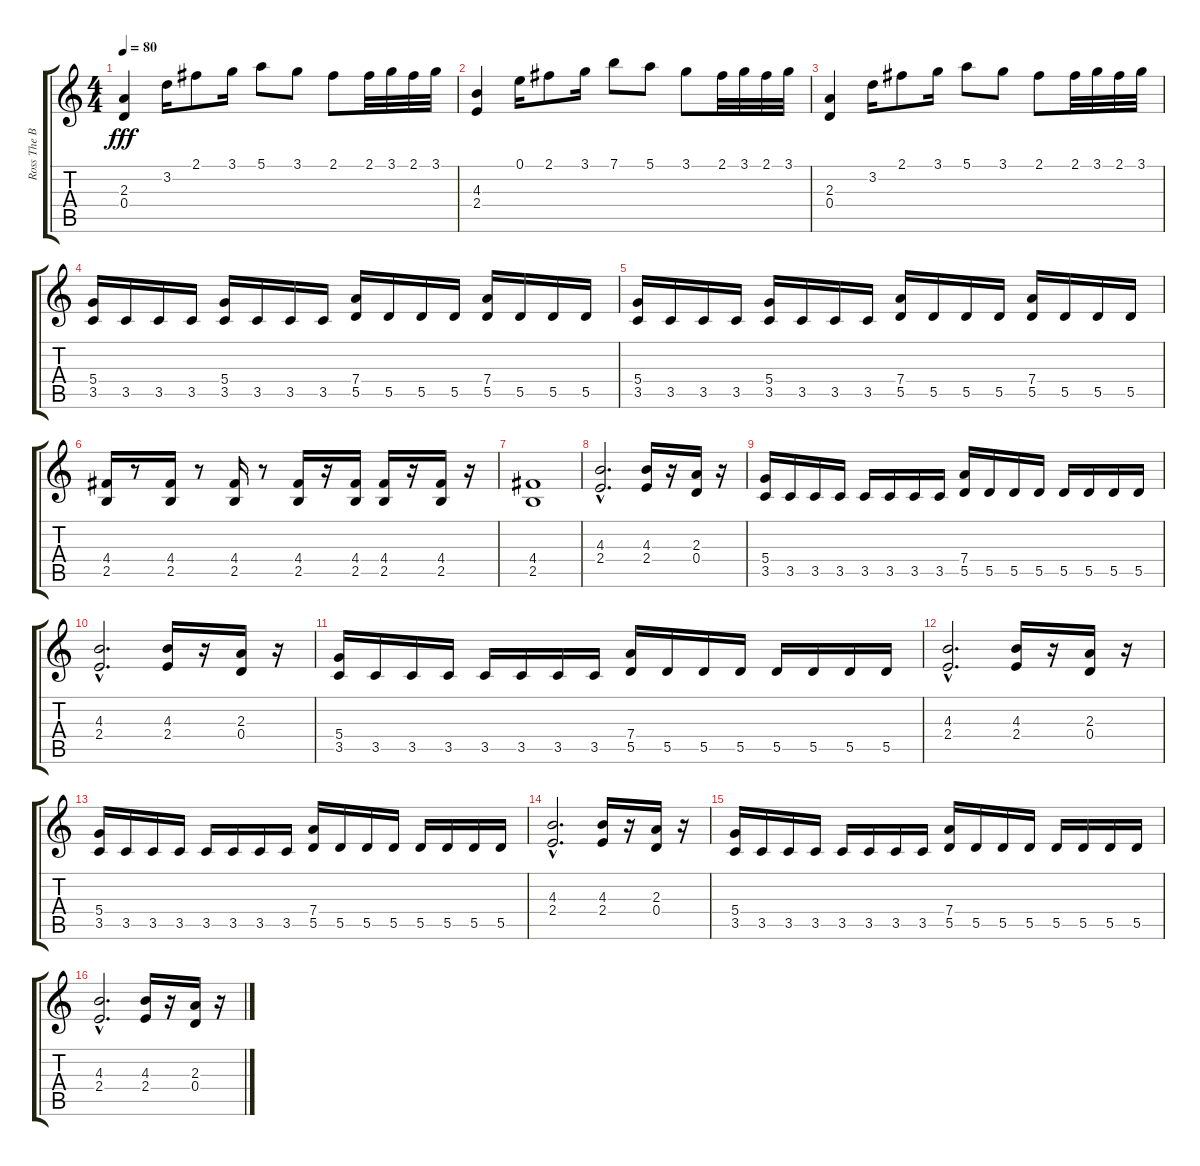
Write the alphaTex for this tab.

\track ("Ross The Boss" "Ross The B") {instrument distortionguitar}
\staff {score tabs}
\tuning (E4 B3 G3 D3 A2 E2) {hide}
\ts (4 4)
\tempo 80
\clef g2
\ks c
(2.3 0.4).4{dy fff} 3.2.16 2.1.8 3.1.16 5.1.8 3.1.8 2.1.8 2.1.32 3.1.32 2.1.32 3.1.32 |
(4.3 2.4).4 0.1.16 2.1.8 3.1.16 7.1.8 5.1.8 3.1.8 2.1.32 3.1.32 2.1.32 3.1.32 |
(2.3 0.4).4 3.2.16 2.1.8 3.1.16 5.1.8 3.1.8 2.1.8 2.1.32 3.1.32 2.1.32 3.1.32 |
(5.4 3.5).16 3.5.16 3.5.16 3.5.16 (5.4 3.5).16 3.5.16 3.5.16 3.5.16 (7.4 5.5).16 5.5.16 5.5.16 5.5.16 (7.4 5.5).16 5.5.16 5.5.16 5.5.16 |
(5.4 3.5).16 3.5.16 3.5.16 3.5.16 (5.4 3.5).16 3.5.16 3.5.16 3.5.16 (7.4 5.5).16 5.5.16 5.5.16 5.5.16 (7.4 5.5).16 5.5.16 5.5.16 5.5.16 |
(4.4 2.5).16 r.8 (4.4 2.5).16 r.8 (4.4 2.5).16 r.8 (4.4 2.5).16 r.16 (4.4 2.5).16 (4.4 2.5).16 r.16 (4.4 2.5).16 r.16 |
(4.4 2.5).1 |
(4.3{hac} 2.4{hac}).2{d} (4.3 2.4).16 r.16 (2.3 0.4).16 r.16 |
(5.4 3.5).16 3.5.16 3.5.16 3.5.16 3.5.16 3.5.16 3.5.16 3.5.16 (7.4 5.5).16 5.5.16 5.5.16 5.5.16 5.5.16 5.5.16 5.5.16 5.5.16 |
(4.3{hac} 2.4{hac}).2{d} (4.3 2.4).16 r.16 (2.3 0.4).16 r.16 |
(5.4 3.5).16 3.5.16 3.5.16 3.5.16 3.5.16 3.5.16 3.5.16 3.5.16 (7.4 5.5).16 5.5.16 5.5.16 5.5.16 5.5.16 5.5.16 5.5.16 5.5.16 |
(4.3{hac} 2.4{hac}).2{d} (4.3 2.4).16 r.16 (2.3 0.4).16 r.16 |
(5.4 3.5).16 3.5.16 3.5.16 3.5.16 3.5.16 3.5.16 3.5.16 3.5.16 (7.4 5.5).16 5.5.16 5.5.16 5.5.16 5.5.16 5.5.16 5.5.16 5.5.16 |
(4.3{hac} 2.4{hac}).2{d} (4.3 2.4).16 r.16 (2.3 0.4).16 r.16 |
(5.4 3.5).16 3.5.16 3.5.16 3.5.16 3.5.16 3.5.16 3.5.16 3.5.16 (7.4 5.5).16 5.5.16 5.5.16 5.5.16 5.5.16 5.5.16 5.5.16 5.5.16 |
(4.3{hac} 2.4{hac}).2{d} (4.3 2.4).16 r.16 (2.3 0.4).16 r.16
